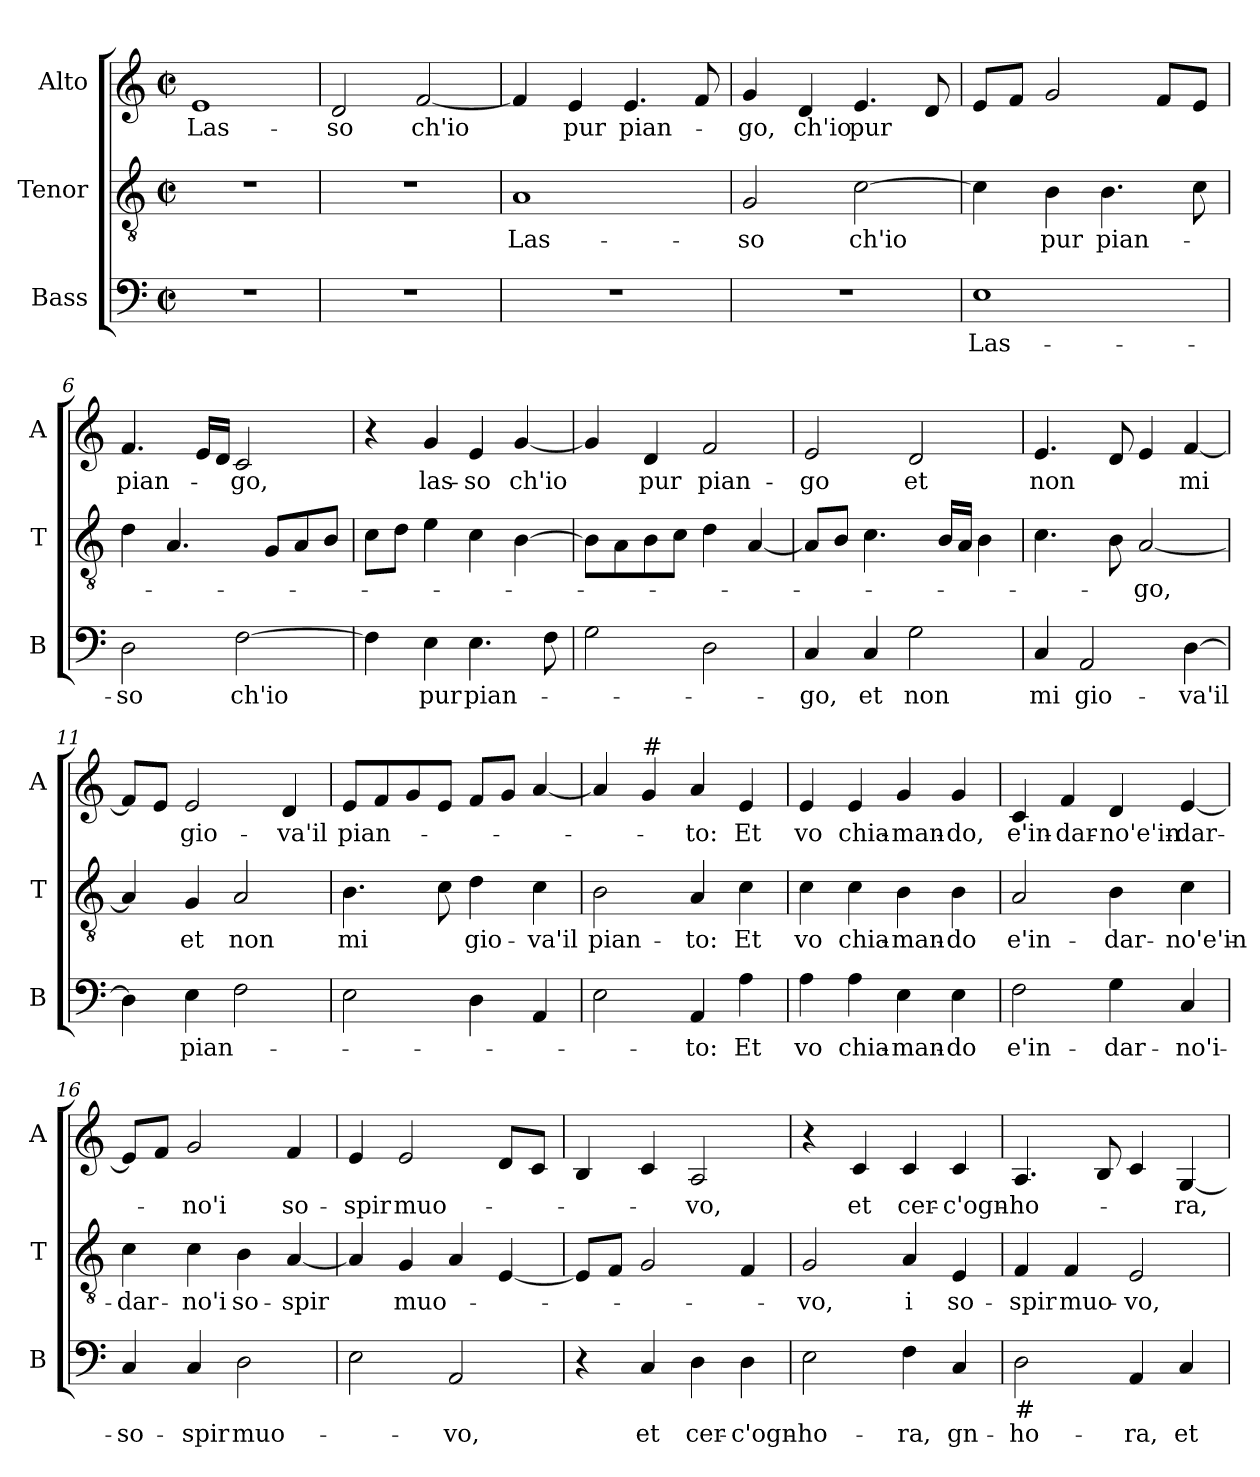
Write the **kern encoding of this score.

**kern	**text	**kern	**text	**kern	**text
*part3	*part3	*part2	*part2	*part1	*part1
*staff3	*staff3	*staff2	*staff2	*staff1	*staff1
*I"Bass	*	*I"Tenor	*	*I"Alto	*
*I'B	*	*I'T	*	*I'A	*
*clefF4	*	*clefGv2	*	*clefG2	*
*k[]	*	*k[]	*	*k[]	*
*C:	*	*C:	*	*C:	*
*M2/2	*	*M2/2	*	*M2/2	*
*met(c|)	*	*met(c|)	*	*met(c|)	*
=1	=1	=1	=1	=1	=1
!	!	!	!	!	!LO:LY:b
1r	.	1r	.	1e	Las-
=2	=2	=2	=2	=2	=2
!	!	!	!	!	!LO:LY:b
1r	.	1r	.	2d/	-so
!	!	!	!	!	!LO:LY:b
.	.	.	.	[2f/	ch'io
=3	=3	=3	=3	=3	=3
!	!	!	!LO:LY:b	!	!
1r	.	1A	Las-	4f/]	.
!	!	!	!	!	!LO:LY:b
.	.	.	.	4e/	pur
!	!	!	!	!	!LO:LY:b
.	.	.	.	4.e/	pian-
.	.	.	.	8f/	.
=4	=4	=4	=4	=4	=4
!	!	!	!LO:LY:b	!	!LO:LY:b
1r	.	2G/	-so	4g/	-go,
!	!	!	!	!	!LO:LY:b
.	.	.	.	4d/	ch'io
!	!	!	!LO:LY:b	!	!LO:LY:b
.	.	[2c\	ch'io	4.e/	pur
.	.	.	.	8d/	.
=5	=5	=5	=5	=5	=5
!	!LO:LY:b	!	!	!	!
1E	Las-	4c\]	.	8e/L	.
.	.	.	.	8f/J	.
!	!	!	!LO:LY:b	!	!
.	.	4B\	pur	2g/	.
!	!	!	!LO:LY:b	!	!
.	.	4.B\	pian-	.	.
.	.	.	.	8f/L	.
.	.	8c\	.	8e/J	.
!!LO:LB:g=z
=6	=6	=6	=6	=6	=6
!	!LO:LY:b	!	!	!	!LO:LY:b
2D\	-so	4d\	.	4.f/	pian-
.	.	4.A/	.	.	.
.	.	.	.	16e/LL	.
.	.	.	.	16d/JJ	.
!	!LO:LY:b	!	!	!	!LO:LY:b
[2F\	ch'io	.	.	2c/	-go,
.	.	8G/L	.	.	.
.	.	8A/	.	.	.
.	.	8B/J	.	.	.
=7	=7	=7	=7	=7	=7
4F\]	.	8c\L	.	4r	.
.	.	8d\J	.	.	.
!	!LO:LY:b	!	!	!	!LO:LY:b
4E\	pur	4e\	.	4g/	las-
!	!LO:LY:b	!	!	!	!LO:LY:b
4.E\	pian-	4c\	.	4e/	-so
!	!	!	!	!	!LO:LY:b
.	.	[4B\	.	[4g/	ch'io
8F\	.	.	.	.	.
=8	=8	=8	=8	=8	=8
2G\	.	8B\L]	.	4g/]	.
.	.	8A\	.	.	.
!	!	!	!	!	!LO:LY:b
.	.	8B\	.	4d/	pur
.	.	8c\J	.	.	.
!	!	!	!	!	!LO:LY:b
2D\	.	4d\	.	2f/	pian-
.	.	[4A/	.	.	.
=9	=9	=9	=9	=9	=9
!	!LO:LY:b	!	!	!	!LO:LY:b
4C/	-go,	8A/L]	.	2e/	-go
.	.	8B/J	.	.	.
!	!LO:LY:b	!	!	!	!
4C/	et	4.c\	.	.	.
!	!LO:LY:b	!	!	!	!LO:LY:b
2G\	non	.	.	2d/	et
.	.	16B/LL	.	.	.
.	.	16A/JJ	.	.	.
.	.	4B\	.	.	.
=10	=10	=10	=10	=10	=10
!	!LO:LY:b	!	!	!	!LO:LY:b
4C/	mi	4.c\	.	4.e/	non
!	!LO:LY:b	!	!	!	!
2AA/	gio-	.	.	.	.
.	.	8B\	.	8d/	.
!	!	!	!LO:LY:b	!	!
.	.	[2A/	-go,	4e/	.
!	!LO:LY:b	!	!	!	!LO:LY:b
[4D\	-va'il	.	.	[4f/	mi
!!LO:LB:g=z
=11	=11	=11	=11	=11	=11
4D\]	.	4A/]	.	8f/L]	.
.	.	.	.	8e/J	.
!	!LO:LY:b	!	!LO:LY:b	!	!LO:LY:b
4E\	pian-	4G/	et	2e/	gio-
!	!	!	!LO:LY:b	!	!
2F\	.	2A/	non	.	.
!	!	!	!	!	!LO:LY:b
.	.	.	.	4d/	-va'il
=12	=12	=12	=12	=12	=12
!	!	!	!LO:LY:b	!	!LO:LY:b
2E\	.	4.B\	mi	8e/L	pian-
.	.	.	.	8f/	.
.	.	.	.	8g/	.
.	.	8c\	.	8e/J	.
!	!	!	!LO:LY:b	!	!
4D\	.	4d\	gio-	8f/L	.
.	.	.	.	8g/J	.
!	!	!	!LO:LY:b	!	!
4AA/	.	4c\	-va'il	[4a/	.
=13	=13	=13	=13	=13	=13
!	!	!	!LO:LY:b	!	!
2E\	.	2B\	pian-	4a/]	.
!	!	!	!	!LO:TX:a:t=#	!
.	.	.	.	4g/	.
!	!LO:LY:b	!	!LO:LY:b	!	!LO:LY:b
4AA/	-to:	4A/	-to:	4a/	-to:
!	!LO:LY:b	!	!LO:LY:b	!	!LO:LY:b
4A\	Et	4c\	Et	4e/	Et
=14	=14	=14	=14	=14	=14
!	!LO:LY:b	!	!LO:LY:b	!	!LO:LY:b
4A\	vo	4c\	vo	4e/	vo
!	!LO:LY:b	!	!LO:LY:b	!	!LO:LY:b
4A\	chia-	4c\	chia-	4e/	chia-
!	!LO:LY:b	!	!LO:LY:b	!	!LO:LY:b
4E\	-man-	4B\	-man-	4g/	-man-
!	!LO:LY:b	!	!LO:LY:b	!	!LO:LY:b
4E\	-do	4B\	-do	4g/	-do,
=15	=15	=15	=15	=15	=15
!	!LO:LY:b	!	!LO:LY:b	!	!LO:LY:b
2F\	e'in-	2A/	e'in-	4c/	e'in-
!	!	!	!	!	!LO:LY:b
.	.	.	.	4f/	-dar-
!	!LO:LY:b	!	!LO:LY:b	!	!LO:LY:b
4G\	-dar-	4B\	-dar-	4d/	-no'e'in-
!	!LO:LY:b	!	!LO:LY:b	!	!LO:LY:b
4C/	-no'i-	4c\	-no'e'in-	[4e/	-dar-
!!LO:PB:g=z
=16	=16	=16	=16	=16	=16
!	!LO:LY:b	!	!LO:LY:b	!	!
4C/	-so-	4c\	-dar-	8e/L]	.
.	.	.	.	8f/J	.
!	!LO:LY:b	!	!LO:LY:b	!	!LO:LY:b
4C/	-spir	4c\	-no'i	2g/	-no'i
!	!LO:LY:b	!	!LO:LY:b	!	!
2D\	muo-	4B\	so-	.	.
!	!	!	!LO:LY:b	!	!LO:LY:b
.	.	[4A/	-spir	4f/	so-
=17	=17	=17	=17	=17	=17
!	!	!	!	!	!LO:LY:b
2E\	.	4A/]	.	4e/	-spir
!	!	!	!LO:LY:b	!	!LO:LY:b
.	.	4G/	muo-	2e/	muo-
!	!LO:LY:b	!	!	!	!
2AA/	-vo,	4A/	.	.	.
.	.	[4E/	.	8d/L	.
.	.	.	.	8c/J	.
=18	=18	=18	=18	=18	=18
4r	.	8E/L]	.	4B/	.
.	.	8F/J	.	.	.
!	!LO:LY:b	!	!	!	!
4C/	et	2G/	.	4c/	.
!	!LO:LY:b	!	!	!	!LO:LY:b
4D\	cer-	.	.	2A/	-vo,
!	!LO:LY:b	!	!	!	!
4D\	-c'ogn-	4F/	.	.	.
=19	=19	=19	=19	=19	=19
!	!LO:LY:b	!	!LO:LY:b	!	!
2E\	-ho-	2G/	-vo,	4r	.
!	!	!	!	!	!LO:LY:b
.	.	.	.	4c/	et
!	!LO:LY:b	!	!LO:LY:b	!	!LO:LY:b
4F\	-ra,	4A/	i	4c/	cer-
!	!LO:LY:b	!	!LO:LY:b	!	!LO:LY:b
4C/	gn-	4E/	so-	4c/	-c'ogn-
=20	=20	=20	=20	=20	=20
!LO:TX:b:t=#	!	!	!	!	!
!	!LO:LY:b	!	!LO:LY:b	!	!LO:LY:b
2D\	-ho-	4F/	-spir	4.A/	-ho-
!	!	!	!LO:LY:b	!	!
.	.	4F/	muo-	.	.
.	.	.	.	8B/	.
!	!LO:LY:b	!	!LO:LY:b	!	!
4AA/	-ra,	2E/	-vo,	4c/	.
!	!LO:LY:b	!	!	!	!LO:LY:b
4C/	et	.	.	[4G/	-ra,
=	=	=	=	=	=
*-	*-	*-	*-	*-	*-
